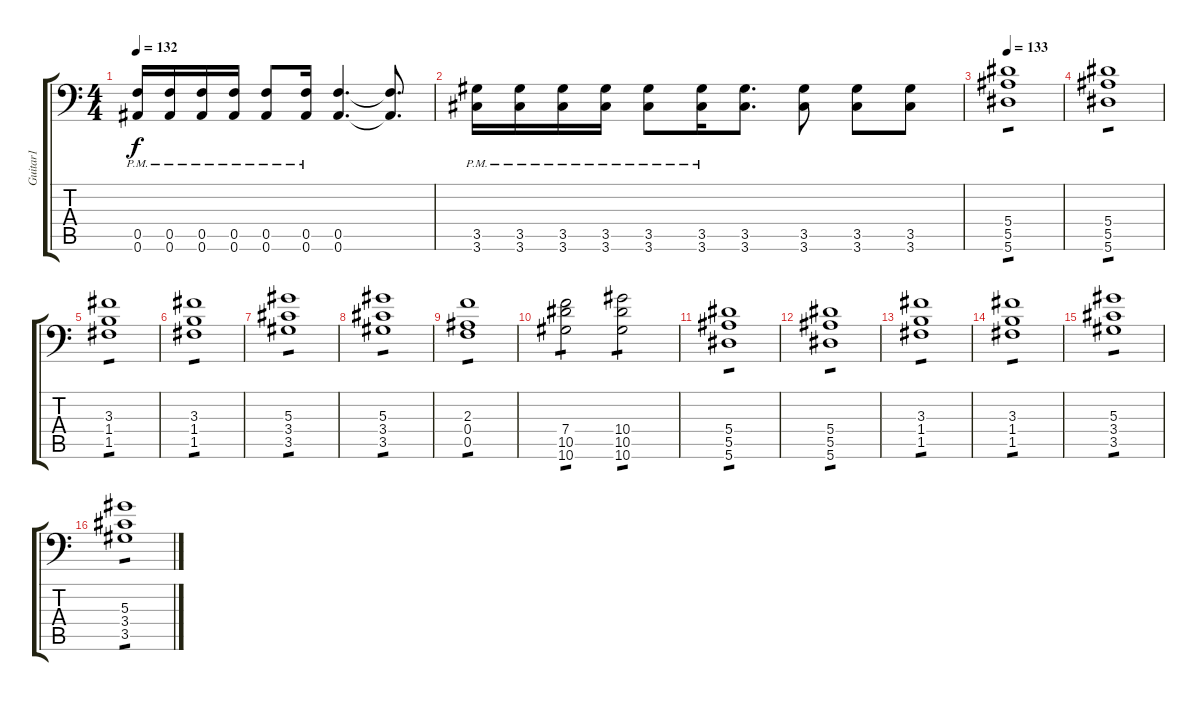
\track ("Guitar1" "Guitar1") {instrument distortionguitar}
\staff {score tabs}
\tuning (C4 G3 Eb3 Bb2 F2 Bb1) {hide}
\ts (4 4)
\tempo 132
\clef f4
\ks c
(0.5{pm} 0.6{pm}).16{dy f} (0.5{pm} 0.6{pm}).16 (0.5{pm} 0.6{pm}).16 (0.5{pm} 0.6{pm}).16 (0.5{pm} 0.6{pm}).8 (0.5{pm} 0.6{pm}).16 (0.5 0.6).4{d} (0.5{t} 0.6{t}).8{d} |
(3.5{pm} 3.6{pm}).16 (3.5{pm} 3.6{pm}).16 (3.5{pm} 3.6{pm}).16 (3.5{pm} 3.6{pm}).16 (3.5{pm} 3.6{pm}).8 (3.5{pm} 3.6{pm}).16 (3.5 3.6).8{d} (3.5 3.6).8 (3.5 3.6).8 (3.5 3.6).8 |
\tempo 133
(5.4 5.5 5.6).1{tp 1} |
(5.4 5.5 5.6).1{tp 1} |
(3.3 1.4 1.5).1{tp 1} |
(3.3 1.4 1.5).1{tp 1} |
(5.3 3.4 3.5).1{tp 1} |
(5.3 3.4 3.5).1{tp 1} |
(2.3 0.4 0.5).1{tp 1} |
(7.4 10.5 10.6).2{tp 1} (10.4 10.5 10.6).2{tp 1} |
(5.4 5.5 5.6).1{tp 1} |
(5.4 5.5 5.6).1{tp 1} |
(3.3 1.4 1.5).1{tp 1} |
(3.3 1.4 1.5).1{tp 1} |
(5.3 3.4 3.5).1{tp 1} |
(5.3 3.4 3.5).1{tp 1}
